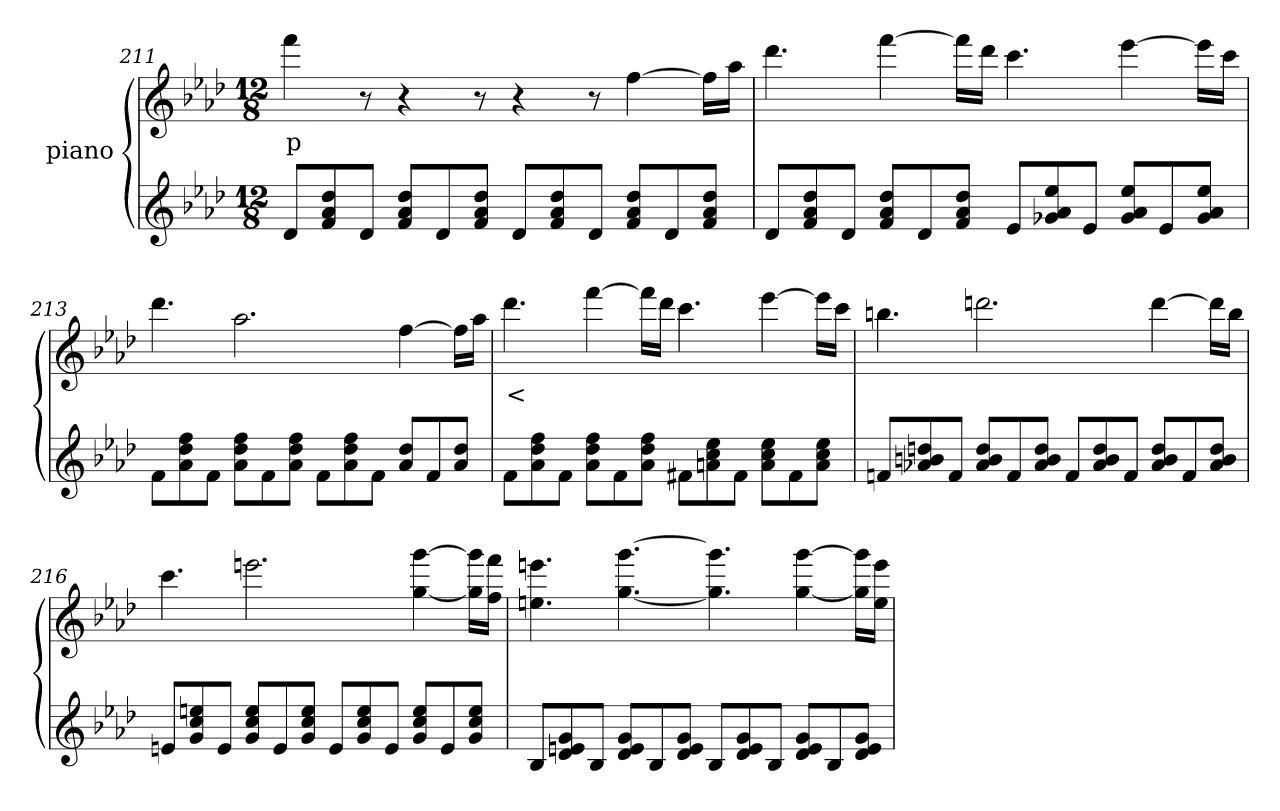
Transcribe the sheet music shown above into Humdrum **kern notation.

**kern	**kern	**text
*part2	*part1	*part1
*staff2	*staff1	*staff1
*	*I"piano	*
*clefG2	*clefG2	*
*k[b-e-a-d-]	*k[b-e-a-d-]	*
*M12/8	*M12/8	*
=211	=211	=211
8d-L	4fff	p
8f 8a- 8dd-	.	.
8d-J	8r	.
8f 8a- 8dd-L	4r	.
8d-	.	.
8f 8a- 8dd-J	8r	.
8d-L	4r	.
8f 8a- 8dd-	.	.
8d-J	8r	.
8f 8a- 8dd-L	[4ff	.
8d-	.	.
8f 8a- 8dd-J	16ffLL]	.
.	16aa-JJ	.
=212	=212	=212
8d-L	4.ddd-	.
8f 8a- 8dd-	.	.
8d-J	.	.
8f 8a- 8dd-L	[4fff	.
8d-	.	.
8f 8a- 8dd-J	16fffLL]	.
.	16ddd-JJ	.
8e-L	4.ccc	.
8g-X 8a- 8ee-	.	.
8e-J	.	.
8g- 8a- 8ee-L	[4eee-	.
8e-	.	.
8g- 8a- 8ee-J	16eee-LL]	.
.	16cccJJ	.
=213	=213	=213
8fL	4.ddd-	.
8a- 8dd- 8ff	.	.
8fJ	.	.
8a- 8dd- 8ffL	2.aa-	.
8f	.	.
8a- 8dd- 8ffJ	.	.
8fL	.	.
8a- 8dd- 8ff	.	.
8fJ	.	.
8a- 8dd-L	[4ff	.
8f	.	.
8a- 8dd-J	16ffLL]	.
.	16aa-JJ	.
=214	=214	=214
8fL	4.ddd-	<
8a- 8dd- 8ff	.	.
8fJ	.	.
8a- 8dd- 8ffL	[4fff	.
8f	.	.
8a- 8dd- 8ffJ	16fffLL]	.
.	16ddd-JJ	.
8f#XL	4.ccc	.
8an 8cc 8ee-	.	.
8f#J	.	.
8a 8cc 8ee-L	[4eee-	.
8f#	.	.
8a 8cc 8ee-J	16eee-LL]	.
.	16cccJJ	.
=215	=215	=215
8fnL	4.bbn	.
8a-X 8bn 8ddn	.	.
8fJ	.	.
8a- 8b 8ddL	2.dddn	.
8f	.	.
8a- 8b 8ddJ	.	.
8fL	.	.
8a- 8b 8dd	.	.
8fJ	.	.
8a- 8b 8ddL	[4ddd	.
8f	.	.
8a- 8b 8ddJ	16dddLL]	.
.	16bbJJ	.
=216	=216	=216
8enL	4.ccc	.
8g 8cc 8een	.	.
8eJ	.	.
8g 8cc 8eeL	2.eeen	.
8e	.	.
8g 8cc 8eeJ	.	.
8eL	.	.
8g 8cc 8ee	.	.
8eJ	.	.
8g 8cc 8eeL	[4gg [4ggg	.
8e	.	.
8g 8cc 8eeJ	16gg] 16ggg]LL	.
.	16ff 16fffJJ	.
=217	=217	=217
8B-L	4.een 4.eeen	.
8d- 8en 8g	.	.
8B-J	.	.
8d- 8e 8gL	[4.gg [4.ggg	.
8B-	.	.
8d- 8e 8gJ	.	.
8B-L	4.gg] 4.ggg]	.
8d- 8e 8g	.	.
8B-J	.	.
8d- 8e 8gL	[4gg [4ggg	.
8B-	.	.
8d- 8e 8gJ	16gg] 16ggg]LL	.
.	16ee 16eeeJJ	.
=	=	=
*-	*-	*-
